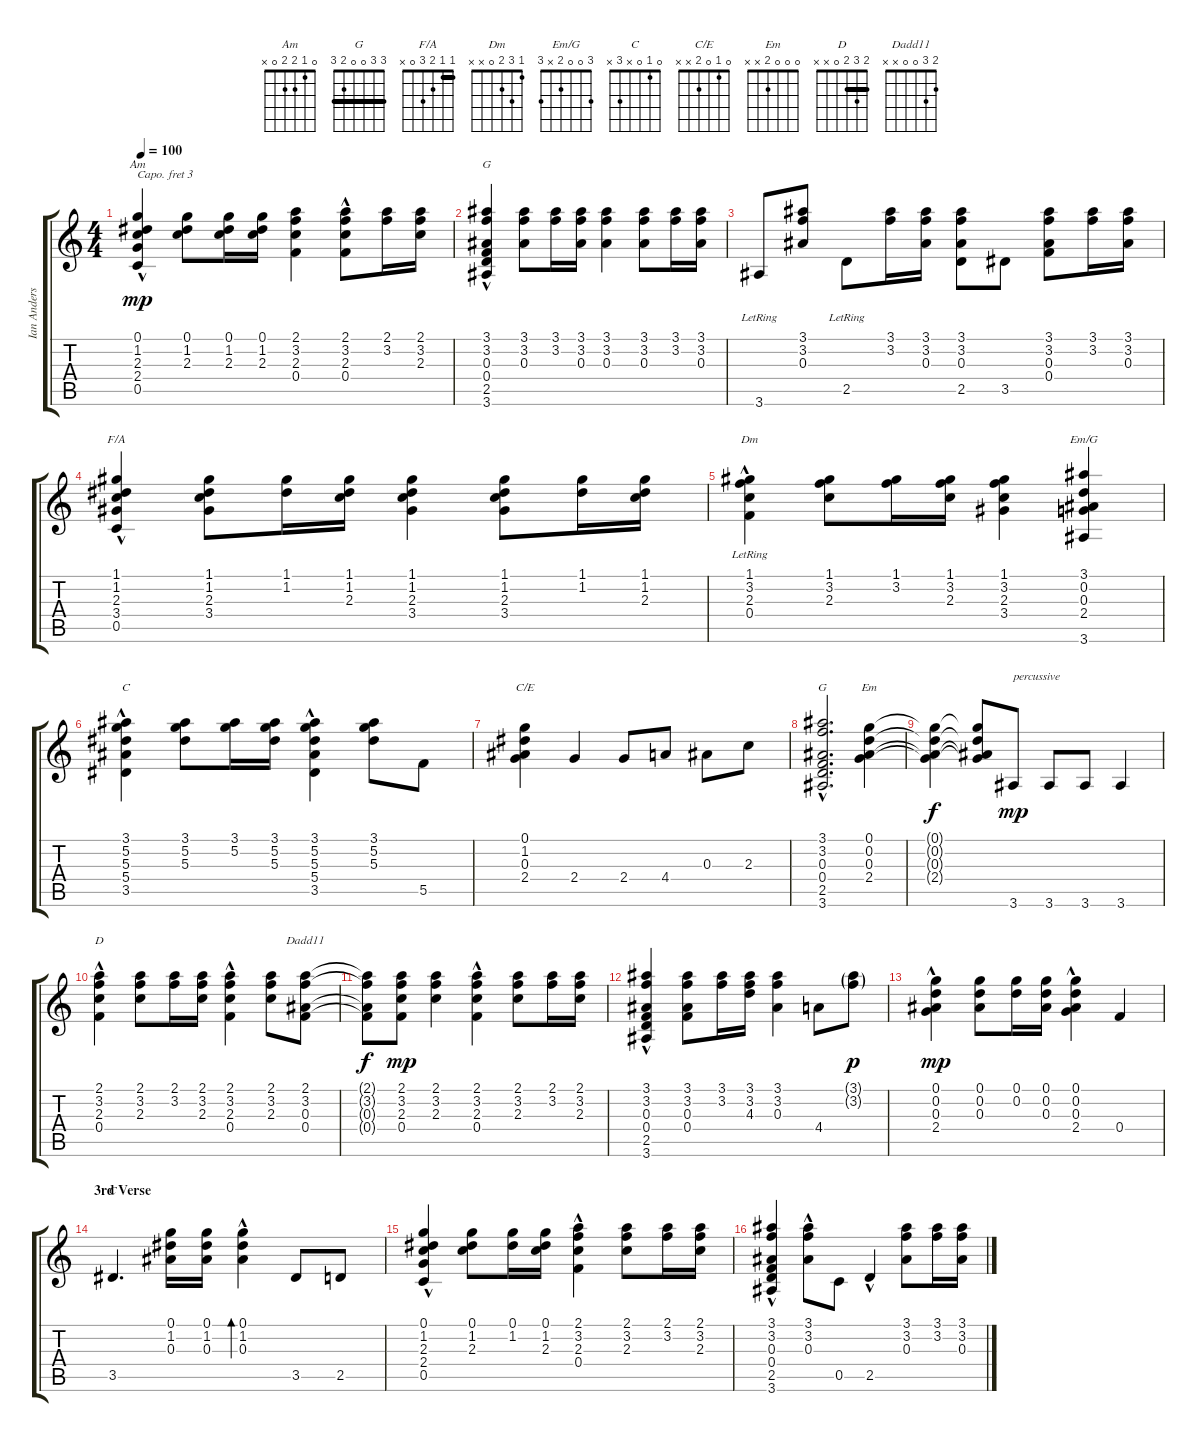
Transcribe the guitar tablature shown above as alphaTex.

\track ("Ian Anderson - acoustic guitar/countdown" "Ian Anders") {instrument acousticguitarsteel}
\staff {score tabs}
\capo 3
\tuning (E4 B3 G3 D3 A2 E2) {hide}
\chord ("Am" 0 1 2 2 0 x)
\chord ("G" 3 3 4 5 5 3) {barre 3}
\chord ("F/A" 1 1 2 3 0 x) {barre 1}
\chord ("Dm" 1 3 2 0 x x)
\chord ("Em/G" 3 0 0 2 x 3)
\chord ("C" 3 5 5 5 3 x) {barre 3}
\chord ("C/E" 0 1 0 2 x x)
\chord ("G" 3 3 0 0 2 3) {barre 3}
\chord ("Em" 0 0 0 2 x x)
\chord ("D" 2 3 2 0 x x) {barre 2}
\chord ("Dadd11" 2 3 0 0 x x)
\chord ("C" 0 1 0 x 3 x)
\ts (4 4)
\tempo 100
\clef g2
\ks c
(0.1{hac} 1.2{hac} 2.3{hac} 2.4{hac} 0.5).4{ch "Am" dy mp} (0.1 1.2 2.3).8 (0.1 1.2 2.3).16 (0.1 1.2 2.3).16 (2.1 3.2 2.3 0.4).4 (2.1 3.2 2.3 0.4{hac}).8 (2.1 3.2).16 (2.1 3.2 2.3).16 |
(3.1{hac} 3.2{hac} 0.3{hac} 0.4 2.5 3.6{hac}).4{ch "G"} (3.1 3.2 0.3).8 (3.1 3.2).16 (3.1 3.2 0.3).16 (3.1 3.2 0.3).4 (3.1 3.2 0.3).8 (3.1 3.2).16 (3.1 3.2 0.3).16 |
3.6{lr}.8 (3.1 3.2 0.3).8 2.5{lr}.8 (3.1 3.2).16 (3.1 3.2 0.3).16 (3.1 3.2 0.3 2.5).8 3.5.8 (3.1 3.2 0.3 0.4).8 (3.1 3.2).16 (3.1 3.2 0.3).16 |
(1.1{hac} 1.2{hac} 2.3{hac} 3.4{hac} 0.5).4{ch "F/A"} (1.1 1.2 2.3 3.4).8 (1.1 1.2).16 (1.1 1.2 2.3).16 (1.1 1.2 2.3 3.4).4 (1.1 1.2 2.3 3.4).8 (1.1 1.2).16 (1.1 1.2 2.3).16 |
(1.1{hac} 3.2{hac} 2.3{hac} 0.4{hac lr}).4{ch "Dm"} (1.1 3.2 2.3).8 (1.1 3.2).16 (1.1 3.2 2.3).16 (1.1 3.2 2.3 3.4).4 (3.1 0.2 0.3 2.4 3.6).4{ch "Em/G"} |
(3.1{hac} 5.2{hac} 5.3{hac} 5.4{hac} 3.5).4{ch "C"} (3.1 5.2 5.3).8 (3.1 5.2).16 (3.1 5.2 5.3).16 (3.1{hac} 5.2{hac} 5.3{hac} 5.4{hac} 3.5).4 (3.1 5.2 5.3).8 5.5.8 |
(0.1 1.2 0.3 2.4).4{ch "C/E"} 2.4.4 2.4.8 4.4.8 0.3.8 2.3.8 |
(3.1{hac} 3.2{hac} 0.3{hac} 0.4{hac} 2.5{hac} 3.6{hac}).2{d ch "G"} (0.1 0.2 0.3 2.4).4{ch "Em"} |
(0.1{t} 0.2{t} 0.3{t} 2.4{t}).4{dy f} (0.1{t} 0.2{t} 0.3{t} 2.4{t}).8 3.6.8{txt "percussive" dy mp instrument woodblock} 3.6.8 3.6.8 3.6.4 |
(2.1{hac} 3.2{hac} 2.3{hac} 0.4{hac}).4{ch "D" instrument acousticguitarsteel} (2.1 3.2 2.3).8 (2.1 3.2).16 (2.1 3.2 2.3).16 (2.1{hac} 3.2{hac} 2.3{hac} 0.4).4 (2.1 3.2 2.3).8 (2.1 3.2 0.3 0.4).8{ch "Dadd11"} |
(2.1{t} 3.2{t} 0.3{t} 0.4{t}).8{dy f} (2.1 3.2 2.3 0.4).8{dy mp} (2.1 3.2 2.3).4 (2.1{hac} 3.2{hac} 2.3{hac} 0.4{hac}).4 (2.1 3.2 2.3).8 (2.1 3.2).16 (2.1 3.2 2.3).16 |
(3.1{hac} 3.2{hac} 0.3{hac} 0.4{hac} 2.5 3.6{hac}).4 (3.1 3.2 0.3 0.4).8 (3.1 3.2).16 (3.1 3.2 4.3).16 (3.1 3.2 0.3).4 4.4.8 (3.1{g} 3.2{g}).8{dy p} |
(0.1{hac} 0.2{hac} 0.3 2.4{hac}).4{dy mp} (0.1 0.2 0.3).8 (0.1 0.2).16 (0.1 0.2 0.3).16 (0.1{hac} 0.2{hac} 0.3{hac} 2.4{hac}).4 0.4.4 |
\section ("" "3rd Verse")
3.5.4{d ch "C" instrument acousticguitarsteel} (0.1 1.2 0.3).16 (0.1 1.2 0.3).16 (0.1 1.2 0.3{hac}).4{bd 240} 3.5.8 2.5.8 |
(0.1{hac} 1.2{hac} 2.3{hac} 2.4{hac} 0.5{hac}).4 (0.1 1.2 2.3).8 (0.1 1.2).16 (0.1 1.2 2.3).16 (2.1{hac} 3.2{hac} 2.3{hac} 0.4{hac}).4 (2.1 3.2 2.3).8 (2.1 3.2).16 (2.1 3.2 2.3).16 |
(3.1{hac} 3.2{hac} 0.3{hac} 0.4{hac} 2.5 3.6).4 (3.1{hac} 3.2{hac} 0.3{hac}).8 0.5.8 2.5{hac}.4 (3.1 3.2 0.3).8 (3.1 3.2).16 (3.1 3.2 0.3).16
